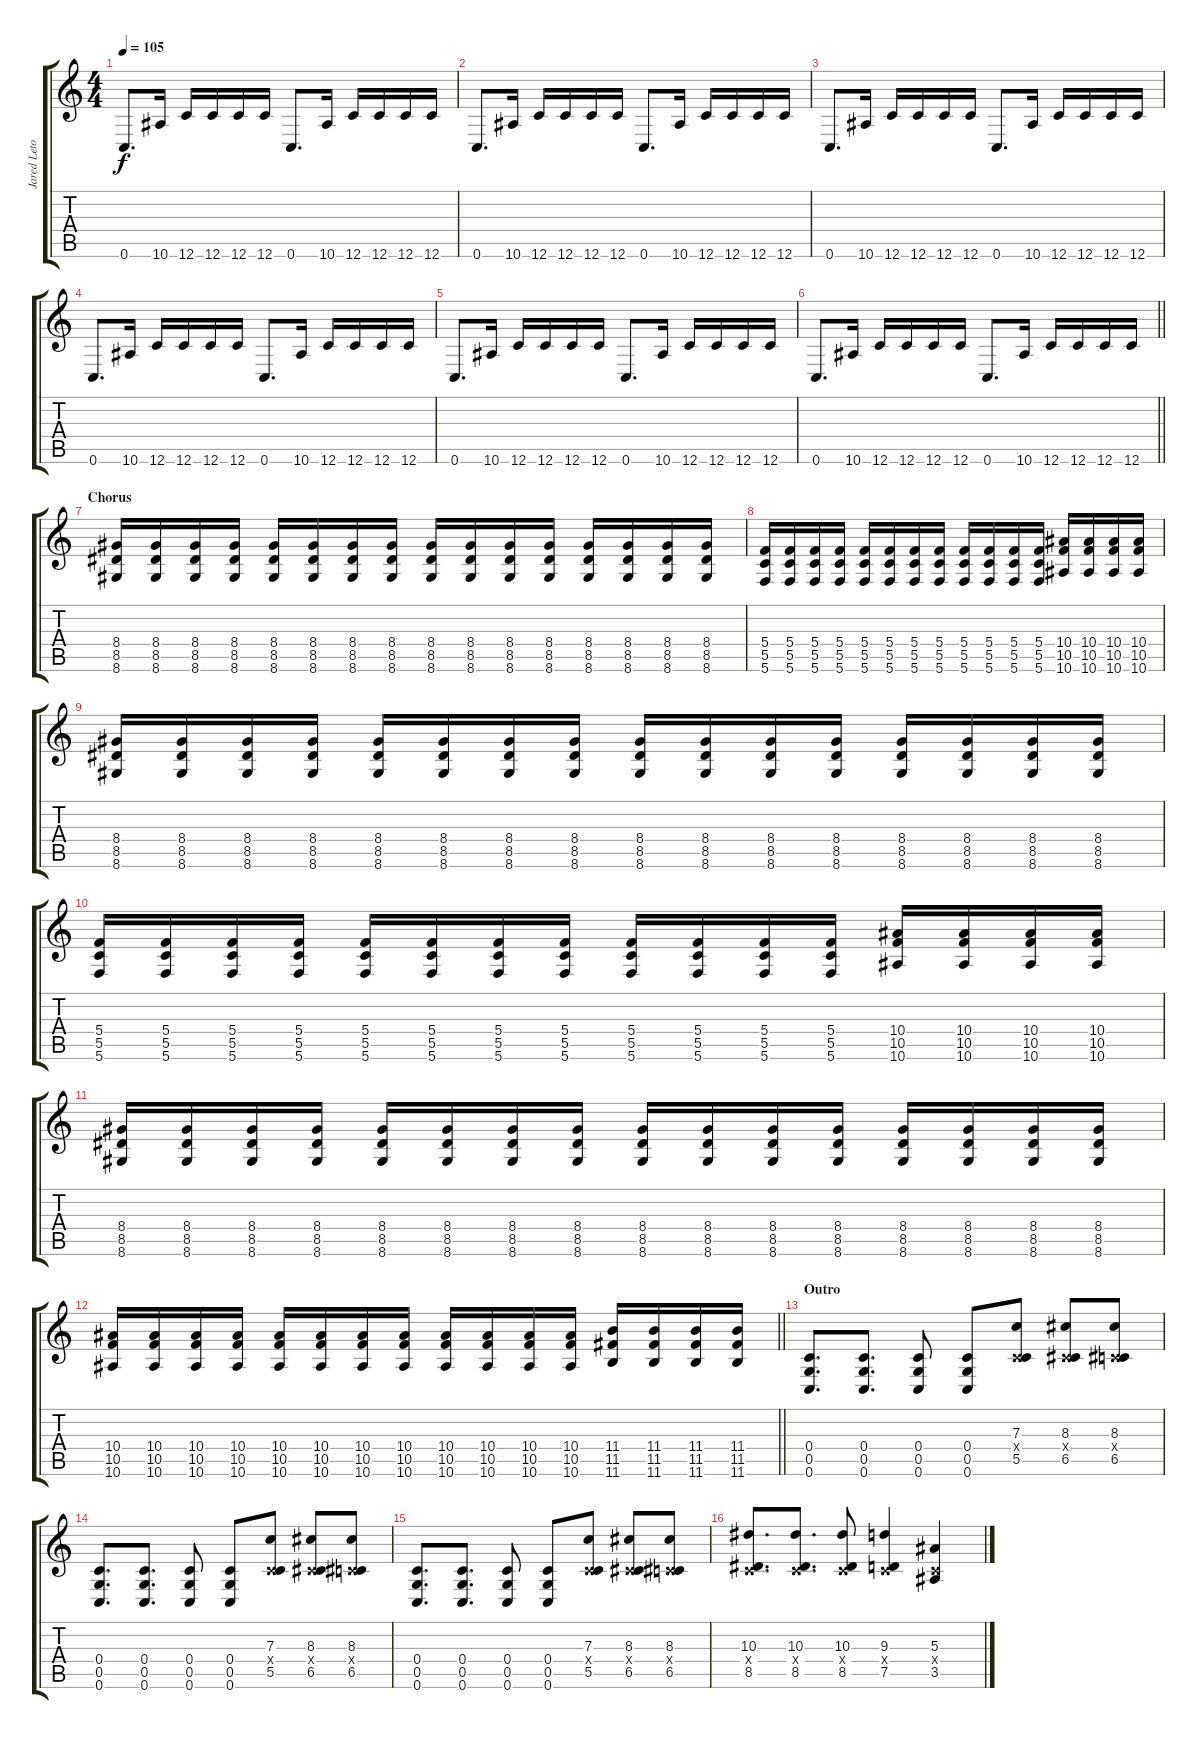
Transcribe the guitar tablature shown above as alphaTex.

\track ("Jared Leto - Guitar 2" "Jared Leto") {instrument overdrivenguitar}
\staff {score tabs}
\tuning (D4 A3 F3 C3 G2 C2) {hide}
\ts (4 4)
\tempo 105
\clef g2
\ks c
0.6.8{d dy f} 10.6.16 12.6.16 12.6.16 12.6.16 12.6.16 0.6.8{d} 10.6.16 12.6.16 12.6.16 12.6.16 12.6.16 |
0.6.8{d} 10.6.16 12.6.16 12.6.16 12.6.16 12.6.16 0.6.8{d} 10.6.16 12.6.16 12.6.16 12.6.16 12.6.16 |
0.6.8{d} 10.6.16 12.6.16 12.6.16 12.6.16 12.6.16 0.6.8{d} 10.6.16 12.6.16 12.6.16 12.6.16 12.6.16 |
0.6.8{d} 10.6.16 12.6.16 12.6.16 12.6.16 12.6.16 0.6.8{d} 10.6.16 12.6.16 12.6.16 12.6.16 12.6.16 |
0.6.8{d} 10.6.16 12.6.16 12.6.16 12.6.16 12.6.16 0.6.8{d} 10.6.16 12.6.16 12.6.16 12.6.16 12.6.16 |
\barLineRight lightlight
0.6.8{d} 10.6.16 12.6.16 12.6.16 12.6.16 12.6.16 0.6.8{d} 10.6.16 12.6.16 12.6.16 12.6.16 12.6.16 |
\section ("" "Chorus")
(8.4 8.5 8.6).16 (8.4 8.5 8.6).16 (8.4 8.5 8.6).16 (8.4 8.5 8.6).16 (8.4 8.5 8.6).16 (8.4 8.5 8.6).16 (8.4 8.5 8.6).16 (8.4 8.5 8.6).16 (8.4 8.5 8.6).16 (8.4 8.5 8.6).16 (8.4 8.5 8.6).16 (8.4 8.5 8.6).16 (8.4 8.5 8.6).16 (8.4 8.5 8.6).16 (8.4 8.5 8.6).16 (8.4 8.5 8.6).16 |
(5.4 5.5 5.6).16 (5.4 5.5 5.6).16 (5.4 5.5 5.6).16 (5.4 5.5 5.6).16 (5.4 5.5 5.6).16 (5.4 5.5 5.6).16 (5.4 5.5 5.6).16 (5.4 5.5 5.6).16 (5.4 5.5 5.6).16 (5.4 5.5 5.6).16 (5.4 5.5 5.6).16 (5.4 5.5 5.6).16 (10.4 10.5 10.6).16 (10.4 10.5 10.6).16 (10.4 10.5 10.6).16 (10.4 10.5 10.6).16 |
(8.4 8.5 8.6).16 (8.4 8.5 8.6).16 (8.4 8.5 8.6).16 (8.4 8.5 8.6).16 (8.4 8.5 8.6).16 (8.4 8.5 8.6).16 (8.4 8.5 8.6).16 (8.4 8.5 8.6).16 (8.4 8.5 8.6).16 (8.4 8.5 8.6).16 (8.4 8.5 8.6).16 (8.4 8.5 8.6).16 (8.4 8.5 8.6).16 (8.4 8.5 8.6).16 (8.4 8.5 8.6).16 (8.4 8.5 8.6).16 |
(5.4 5.5 5.6).16 (5.4 5.5 5.6).16 (5.4 5.5 5.6).16 (5.4 5.5 5.6).16 (5.4 5.5 5.6).16 (5.4 5.5 5.6).16 (5.4 5.5 5.6).16 (5.4 5.5 5.6).16 (5.4 5.5 5.6).16 (5.4 5.5 5.6).16 (5.4 5.5 5.6).16 (5.4 5.5 5.6).16 (10.4 10.5 10.6).16 (10.4 10.5 10.6).16 (10.4 10.5 10.6).16 (10.4 10.5 10.6).16 |
(8.4 8.5 8.6).16 (8.4 8.5 8.6).16 (8.4 8.5 8.6).16 (8.4 8.5 8.6).16 (8.4 8.5 8.6).16 (8.4 8.5 8.6).16 (8.4 8.5 8.6).16 (8.4 8.5 8.6).16 (8.4 8.5 8.6).16 (8.4 8.5 8.6).16 (8.4 8.5 8.6).16 (8.4 8.5 8.6).16 (8.4 8.5 8.6).16 (8.4 8.5 8.6).16 (8.4 8.5 8.6).16 (8.4 8.5 8.6).16 |
\barLineRight lightlight
(10.4 10.5 10.6).16 (10.4 10.5 10.6).16 (10.4 10.5 10.6).16 (10.4 10.5 10.6).16 (10.4 10.5 10.6).16 (10.4 10.5 10.6).16 (10.4 10.5 10.6).16 (10.4 10.5 10.6).16 (10.4 10.5 10.6).16 (10.4 10.5 10.6).16 (10.4 10.5 10.6).16 (10.4 10.5 10.6).16 (11.4 11.5 11.6).16 (11.4 11.5 11.6).16 (11.4 11.5 11.6).16 (11.4 11.5 11.6).16 |
\section ("" "Outro")
(0.4 0.5 0.6).8{d} (0.4 0.5 0.6).8{d} (0.4 0.5 0.6).8 (0.4 0.5 0.6).8 (7.3 0.4{x} 5.5).8 (8.3 0.4{x} 6.5).8 (8.3 0.4{x} 6.5).8 |
(0.4 0.5 0.6).8{d} (0.4 0.5 0.6).8{d} (0.4 0.5 0.6).8 (0.4 0.5 0.6).8 (7.3 0.4{x} 5.5).8 (8.3 0.4{x} 6.5).8 (8.3 0.4{x} 6.5).8 |
(0.4 0.5 0.6).8{d} (0.4 0.5 0.6).8{d} (0.4 0.5 0.6).8 (0.4 0.5 0.6).8 (7.3 0.4{x} 5.5).8 (8.3 0.4{x} 6.5).8 (8.3 0.4{x} 6.5).8 |
(10.3 0.4{x} 8.5).8{d} (10.3 0.4{x} 8.5).8{d} (10.3 0.4{x} 8.5).8 (9.3 0.4{x} 7.5).4 (5.3 0.4{x} 3.5).4
